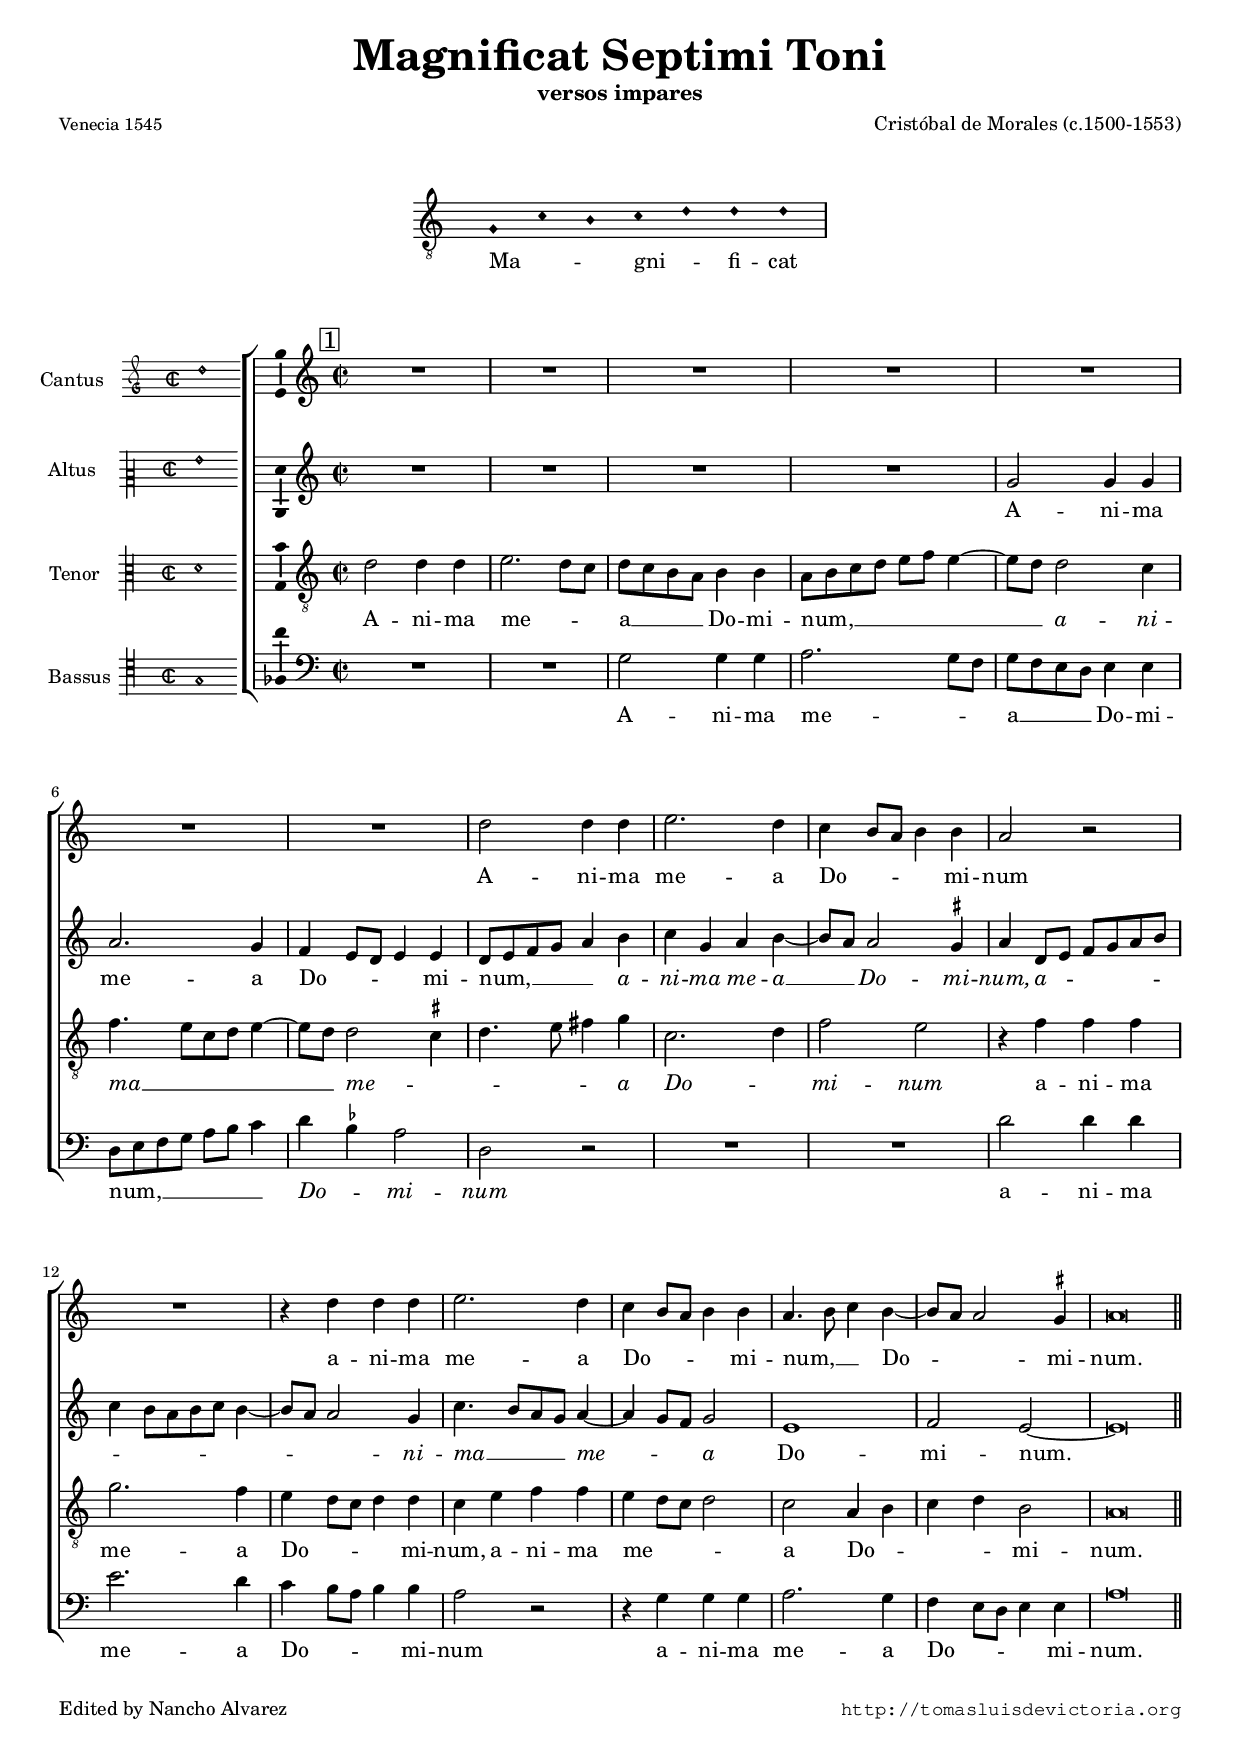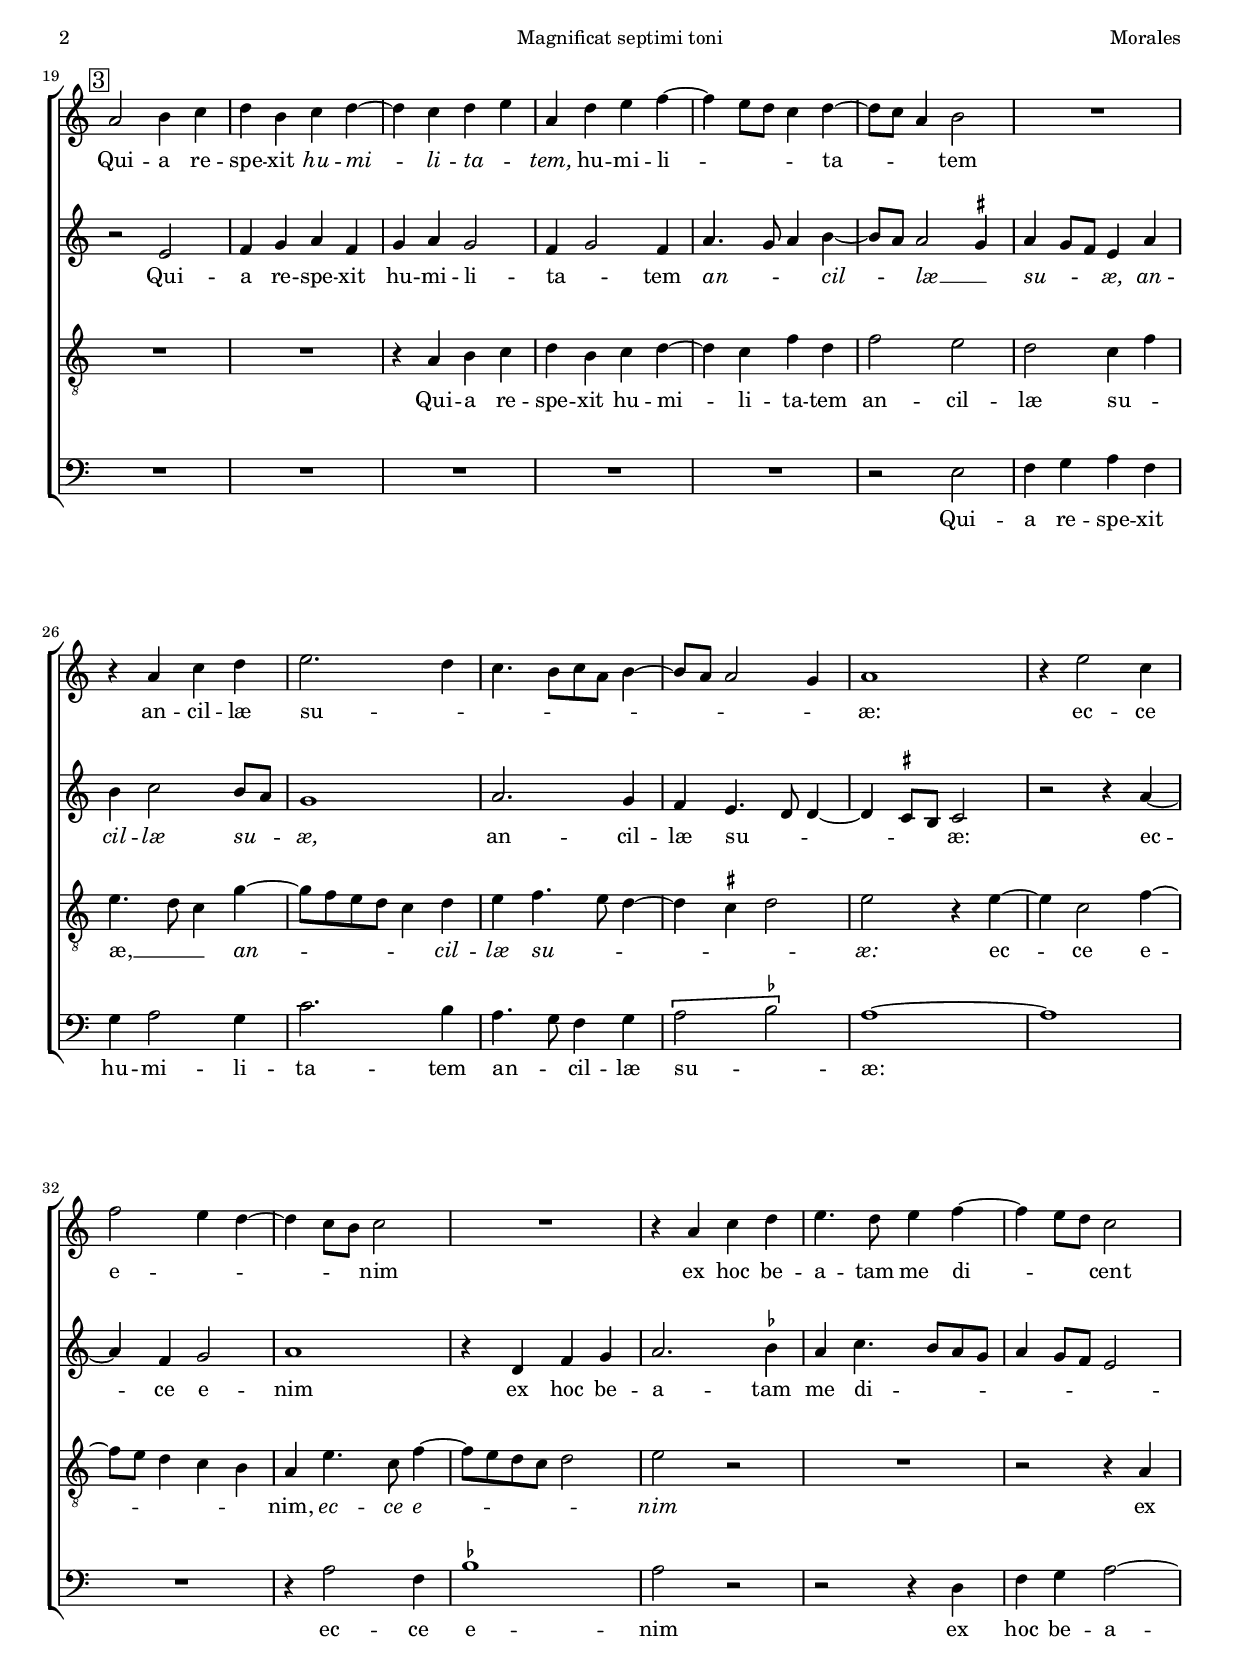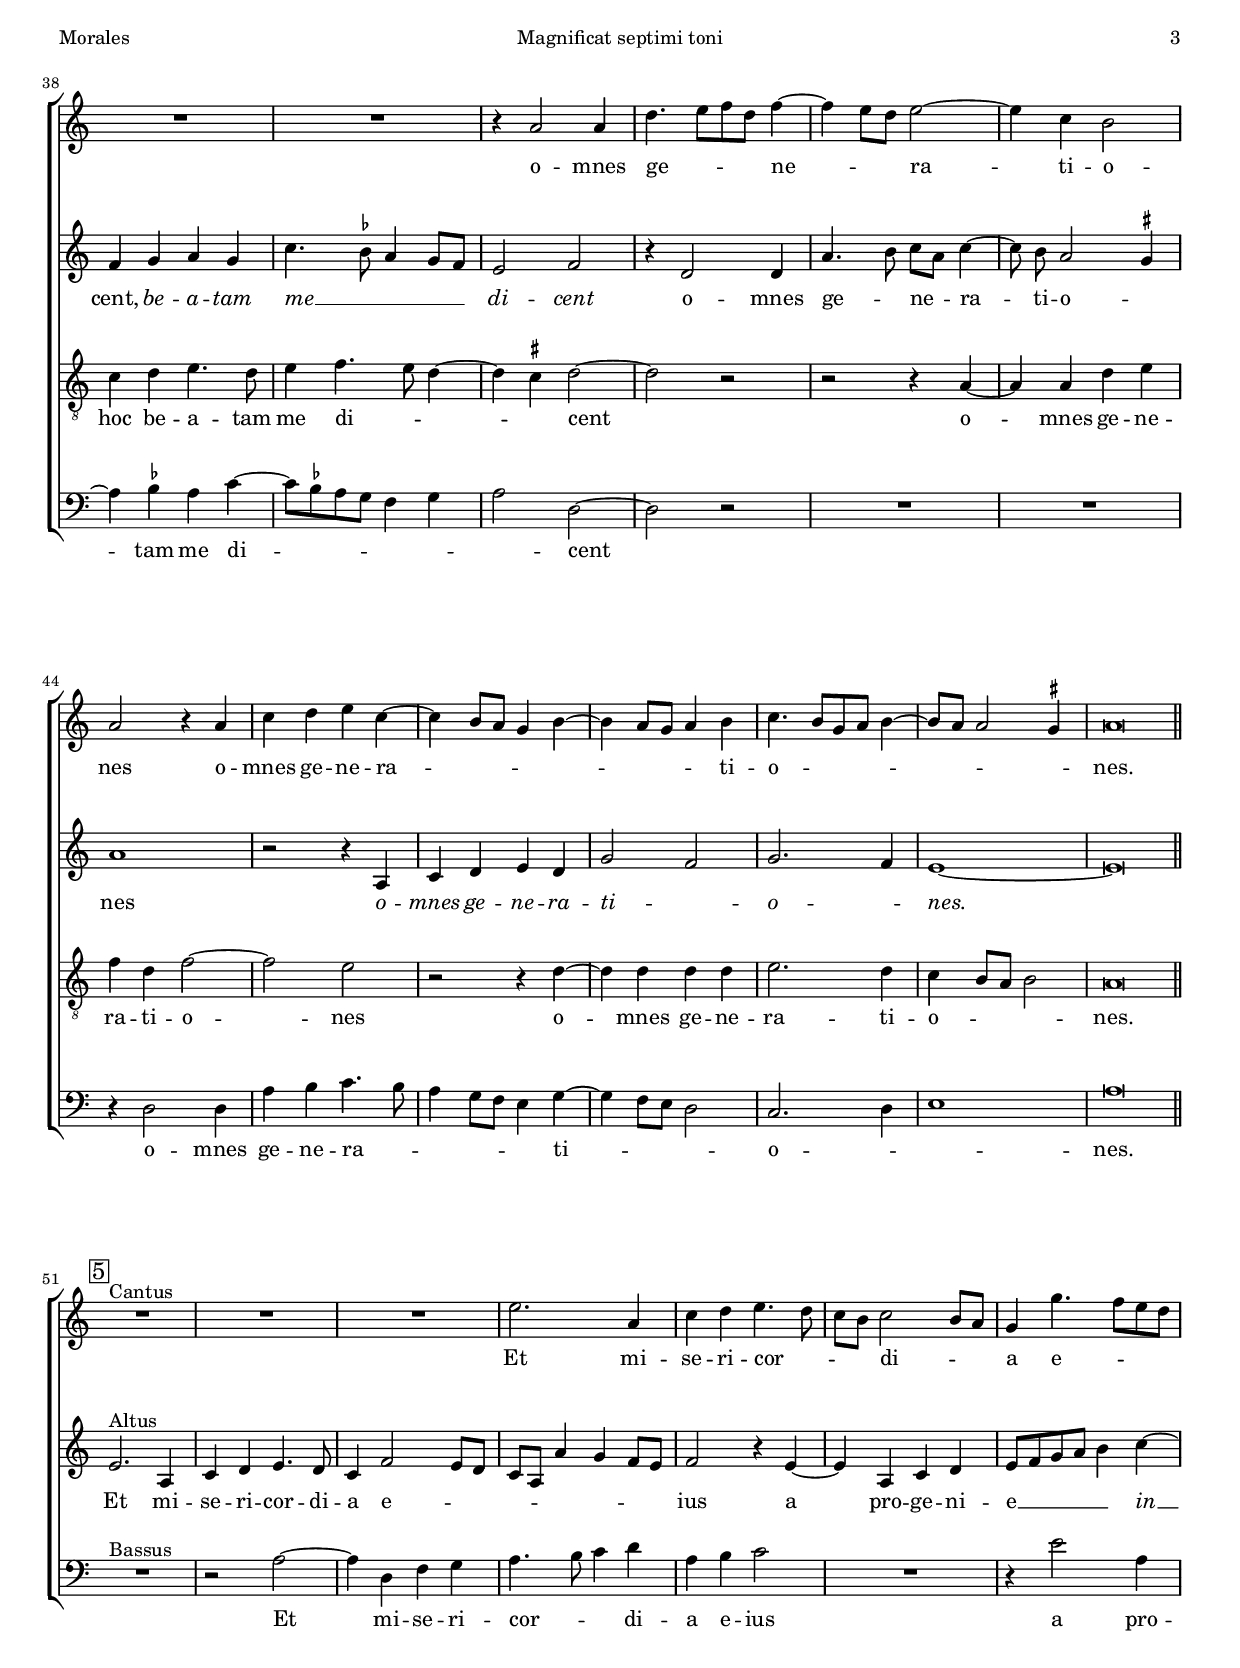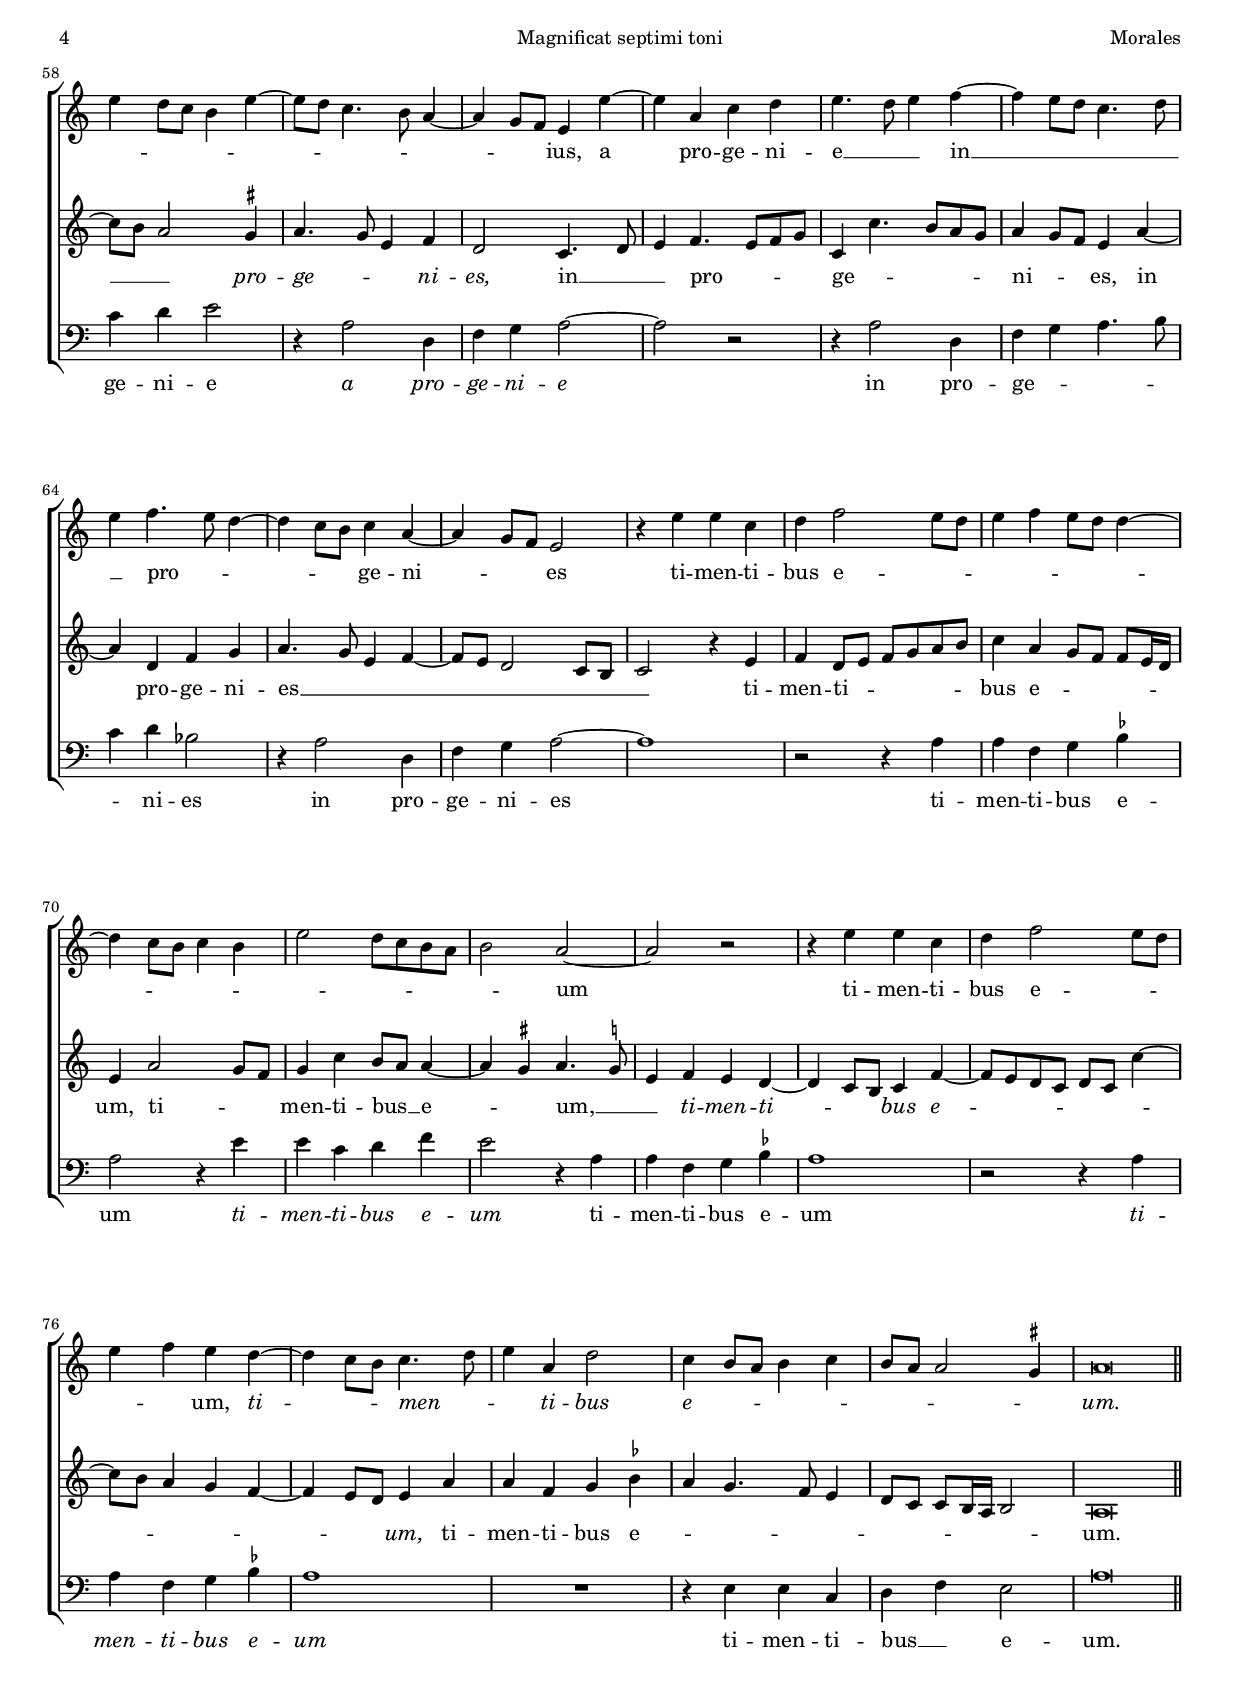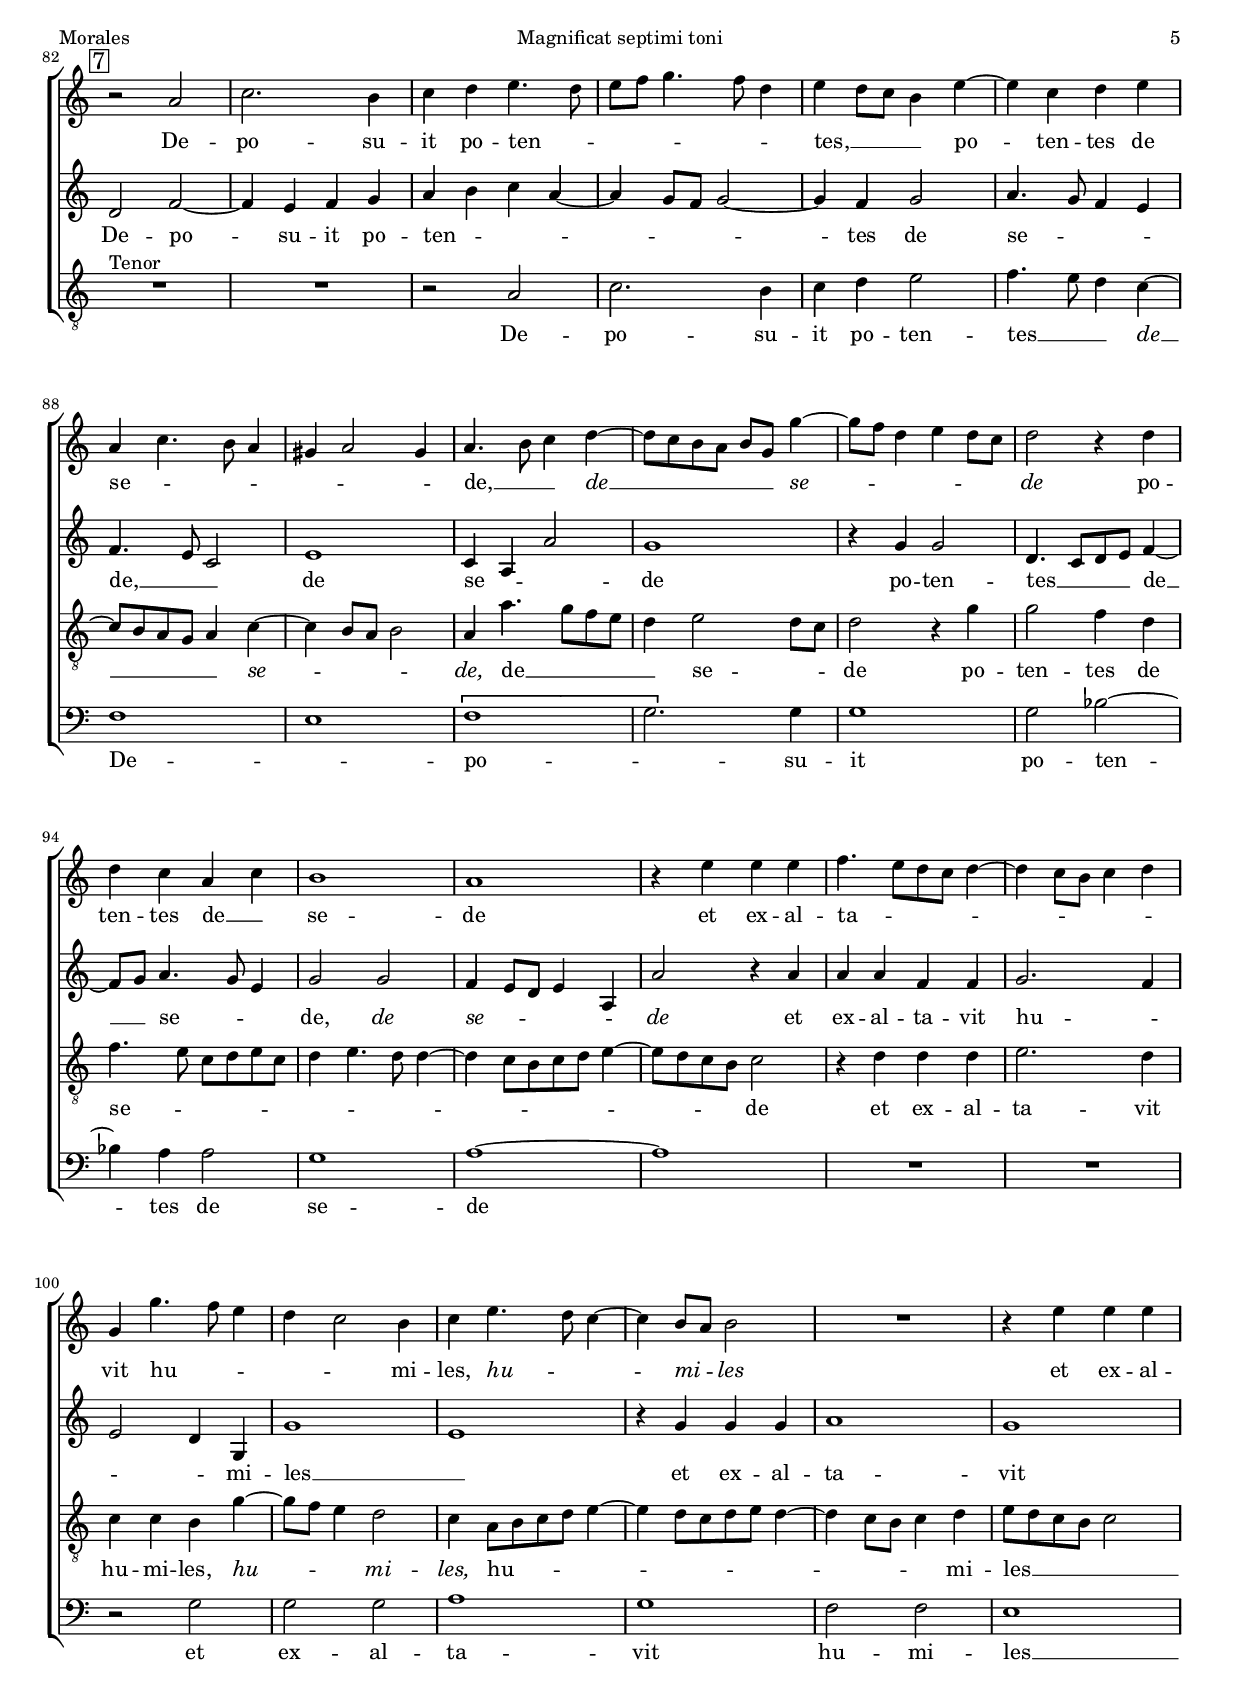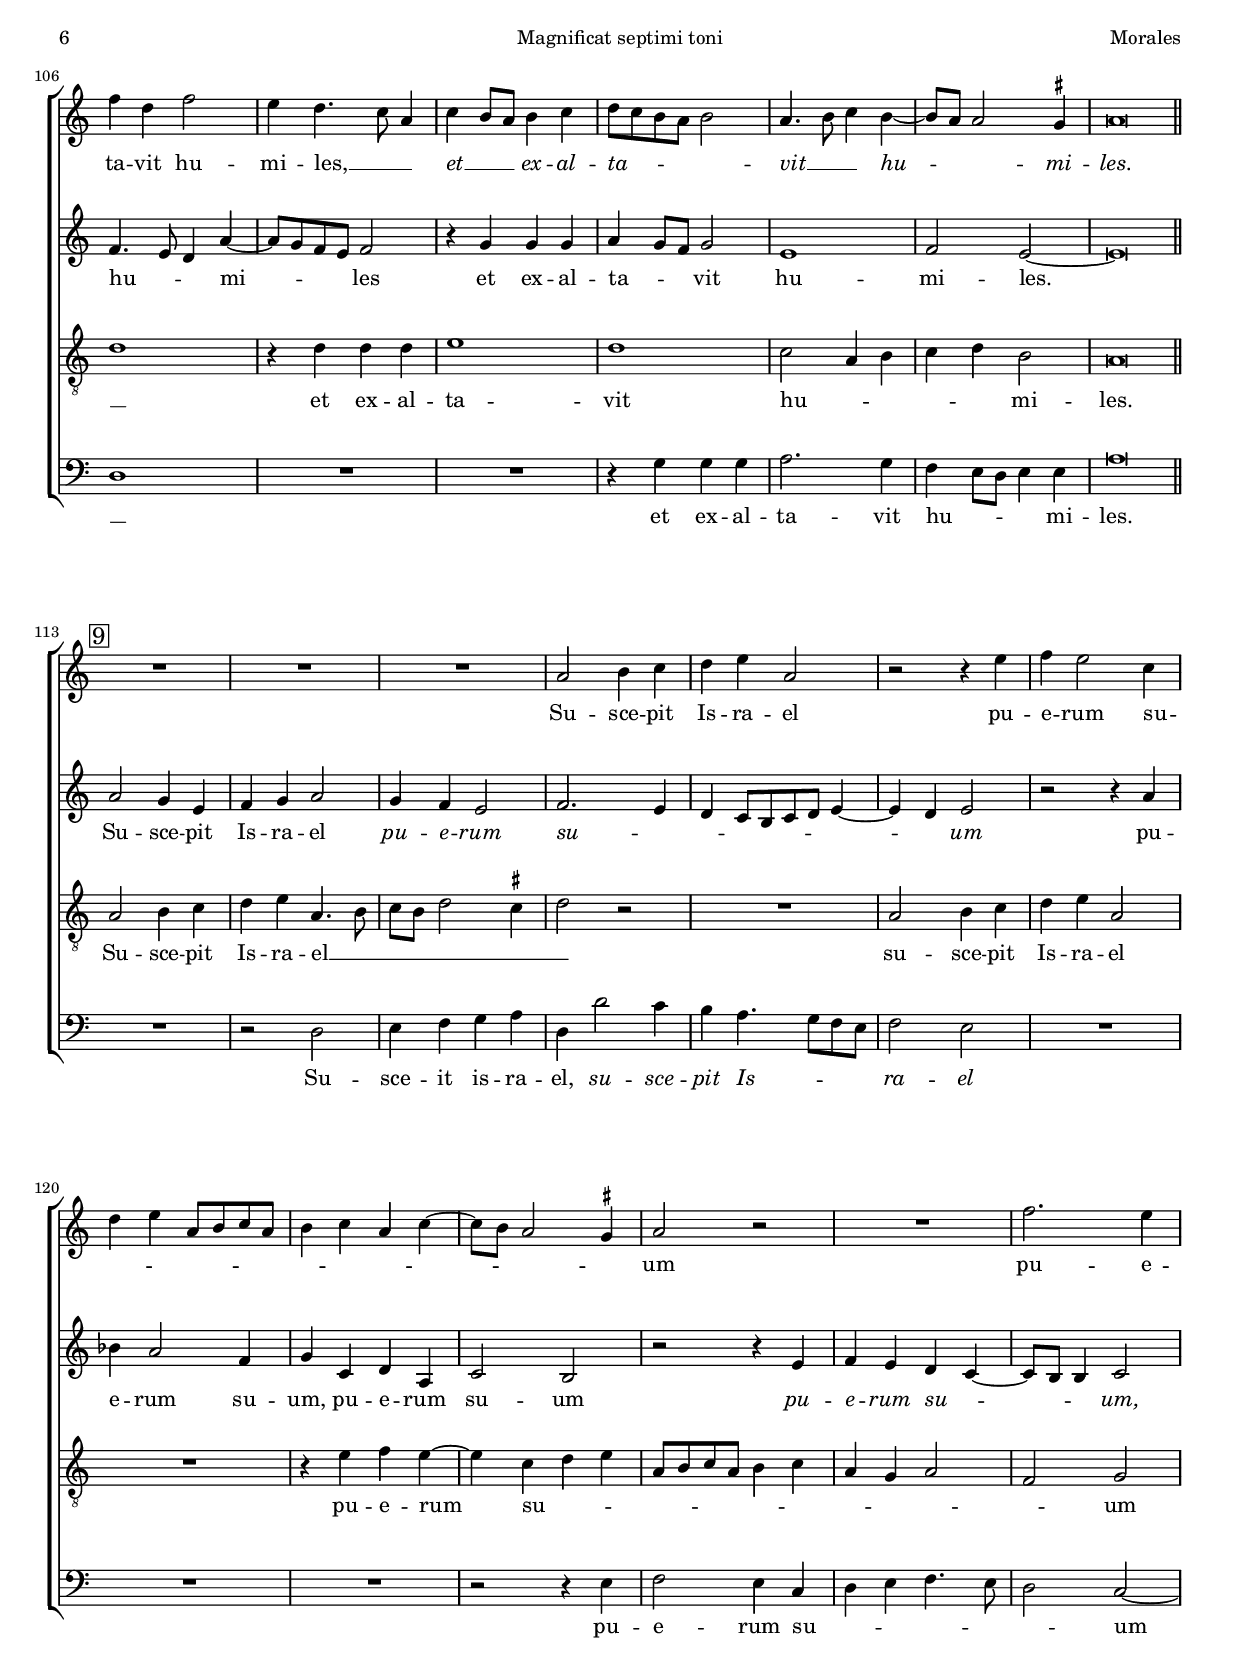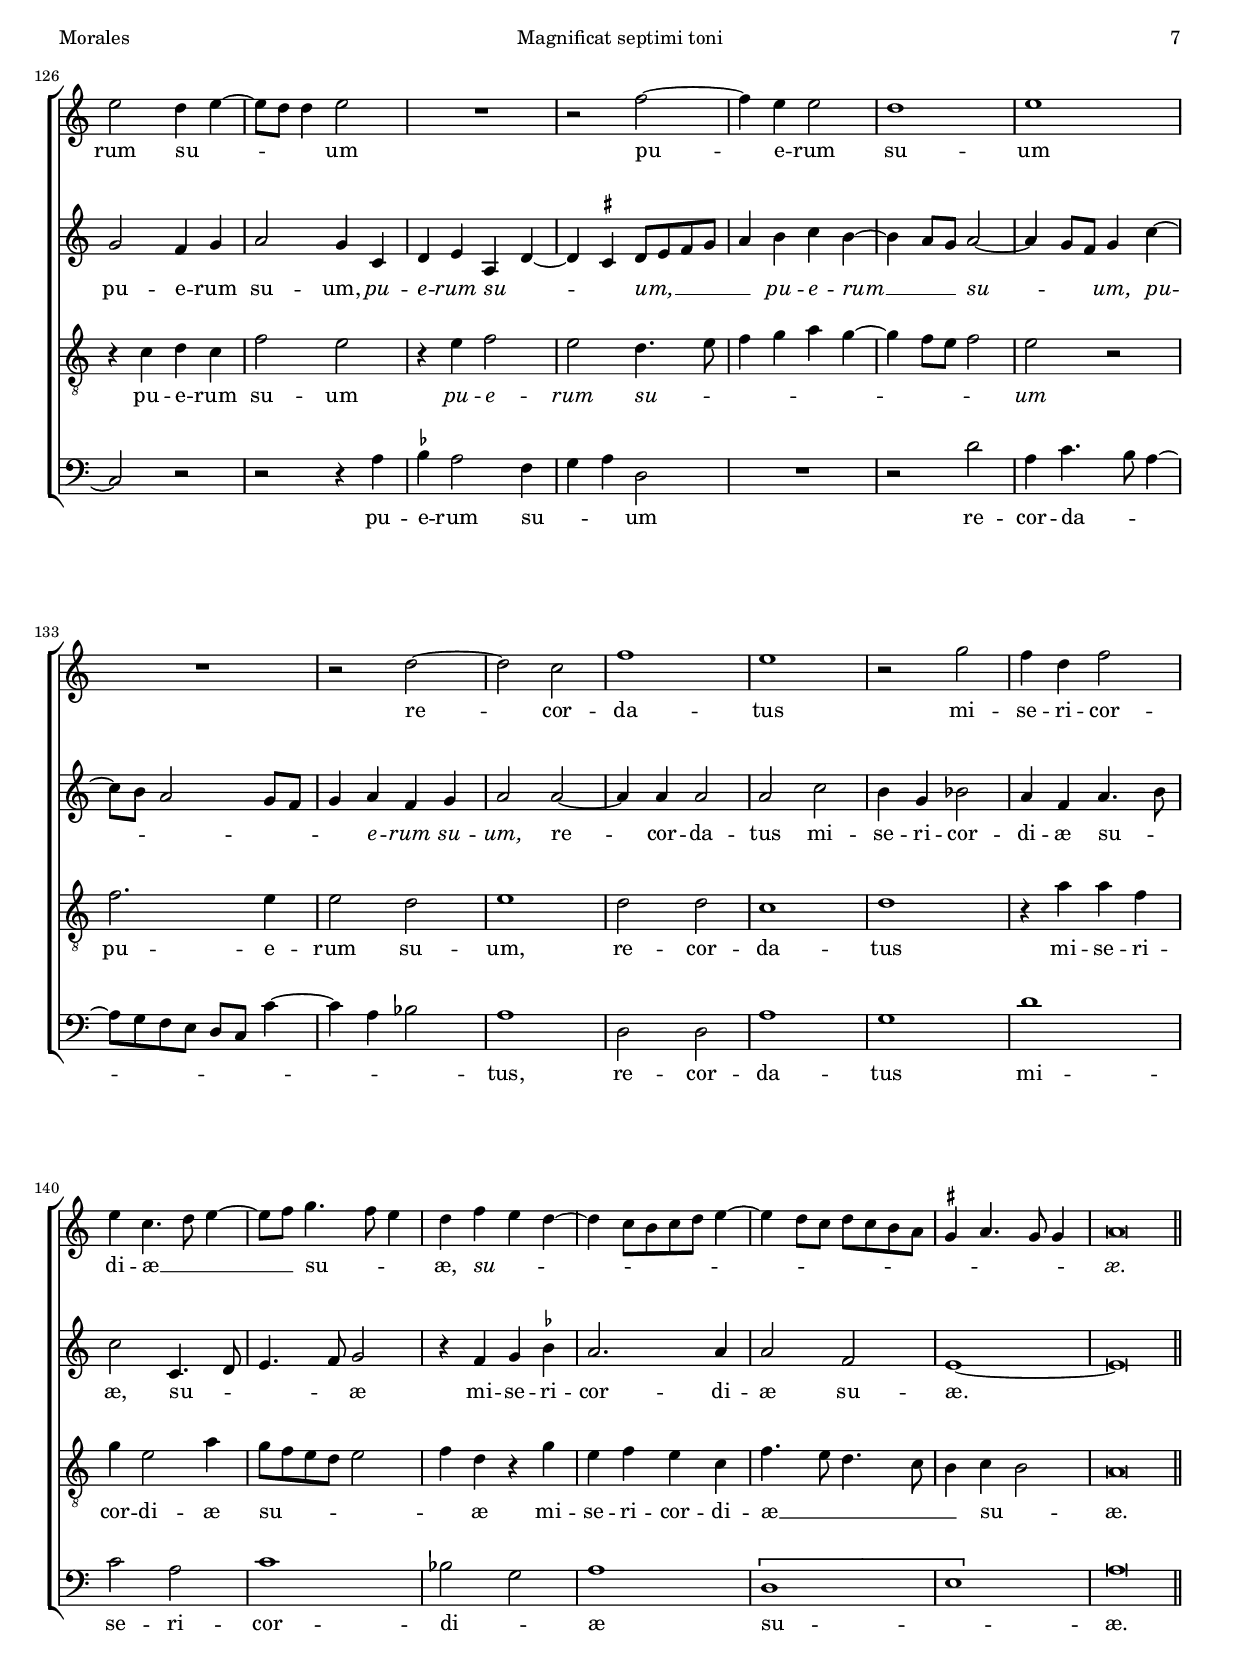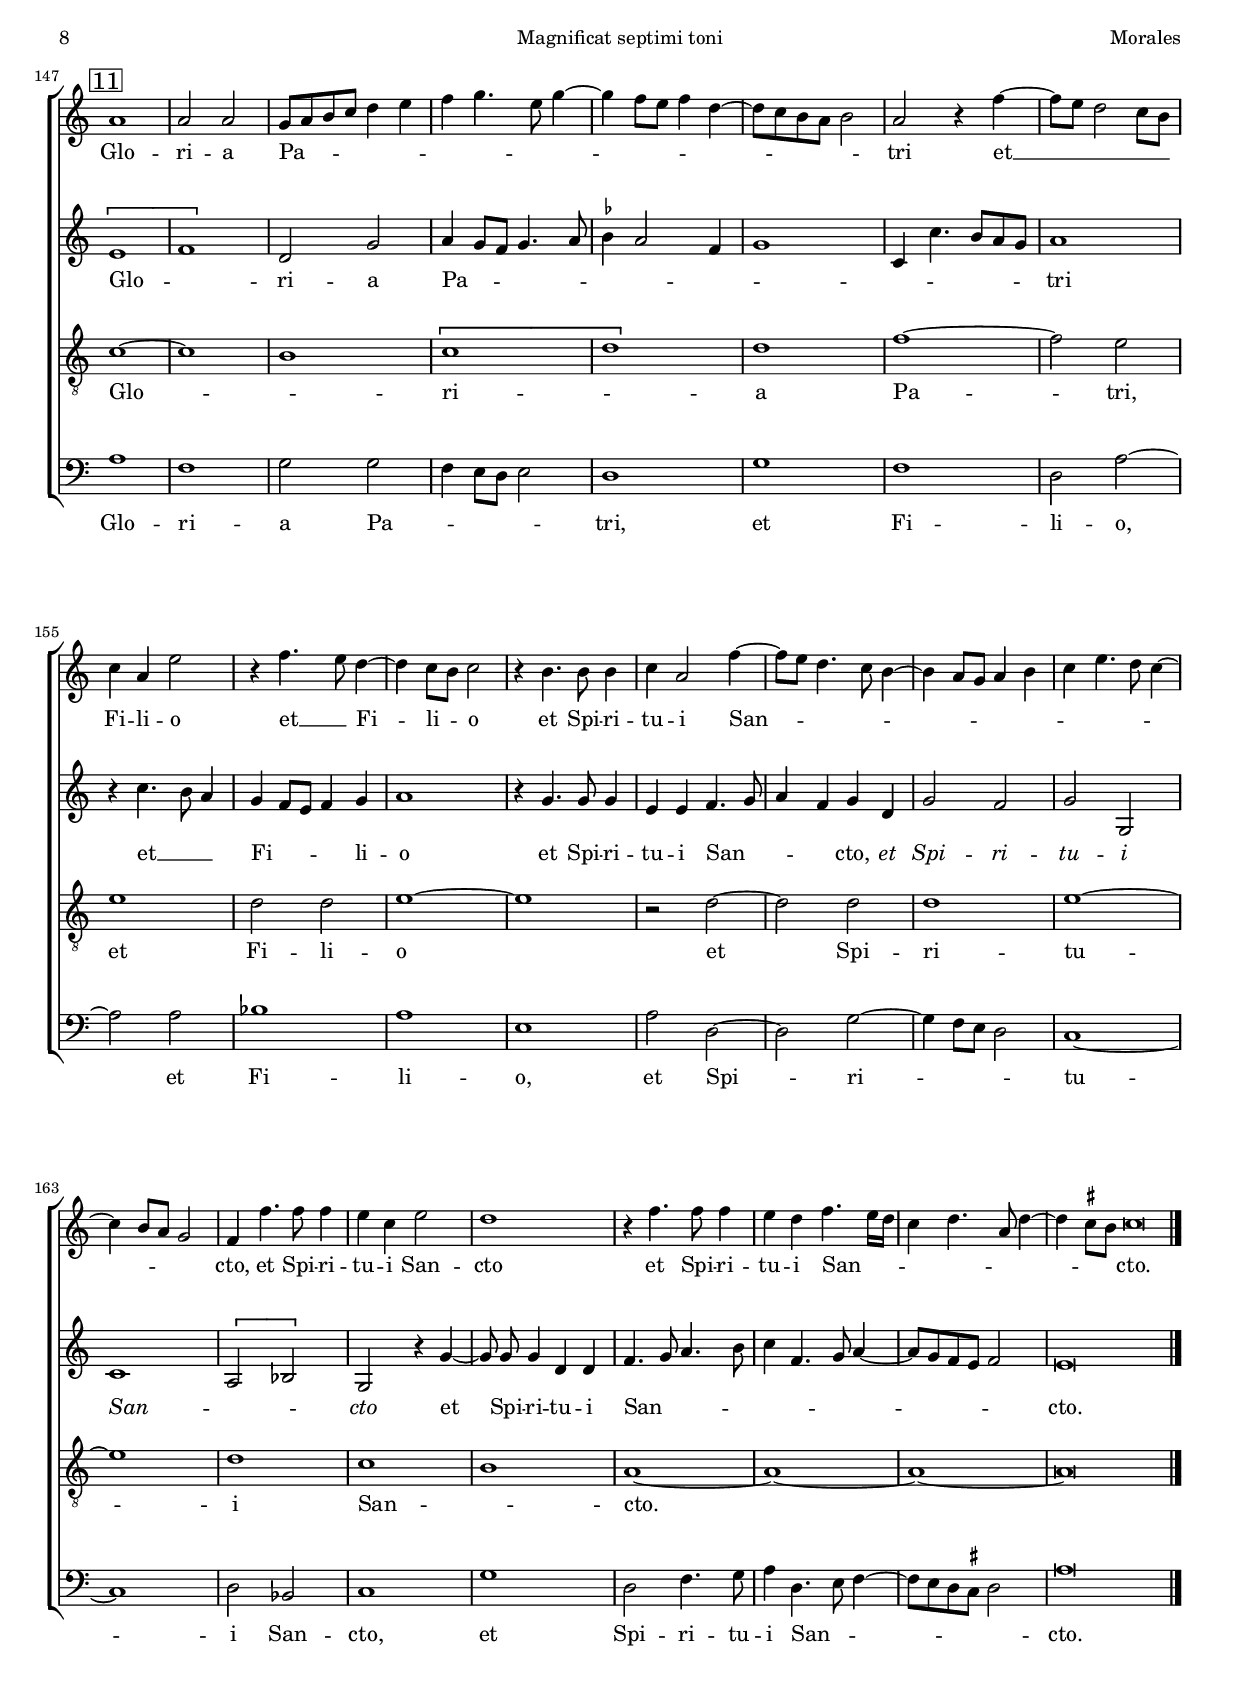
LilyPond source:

\version "2.18.0"

#(set-default-paper-size "a4")
#(set-global-staff-size 16.7)
#(ly:set-option 'point-and-click #f)
%mobile -s15.5 -i3.2 -ball

italicas=\override LyricText.font-shape = #'italic
rectas=\override LyricText.font-shape = #'upright
ss=\once \set suggestAccidentals = ##t
incipitwidth = 20

htitle="Magnificat septimi toni"
hcomposer="Morales"

\header {
	title=\markup{\fontsize #3 "Magnificat Septimi Toni"}
	subtitle="versos impares"
%	subsubtitle=\markup{\column{" " " "}}
	composer="Cristóbal de Morales (c.1500-1553)"
        pdfauthor=\composer
	%opus="(-)"
	poet=\markup{\smaller "Venecia 1545"} % hay muchas más ediciones
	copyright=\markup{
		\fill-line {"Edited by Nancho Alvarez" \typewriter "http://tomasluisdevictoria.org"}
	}
%	tagline=""
}

\score {\transpose c' c' {
<<
         \new Voice = "canto" {
         	 \override Staff.TimeSignature.transparent = ##t
                 \override Stem.transparent = ##t
                 \set Score.timing = ##f
                 \override NoteHead.style = #'neomensural         
                 \clef "G_8" 
                 \key c \major
                 g4 c' b c' d' d' d'  \bar "|"
         }
         \new Lyrics \lyricsto "canto" {
                 Ma -- _ _ gni -- _ fi -- cat
         }
>>
        }%transpose

\layout {
        line-width=13\cm 
        indent=6.0\cm
        %tablet line-width=12\cm
        %tablet indent=4.5\cm
        ragged-right = ##f
}
}

%tablet \pageBreak

global={\key c \major \time 2/2 
	\mark \markup{\box 1} \skip 1*18 \bar "||" \break
	\mark \markup{\box 3} \skip 1*32 \bar "||" \break
	\mark \markup{\box 5} \skip 1*31 \bar "||" \break
	\mark \markup{\box 7} \skip 1*31 \bar "||" \break
	\mark \markup{\box 9} \skip 1*34 \bar "||" \break
	\mark \markup{\box 11} \skip 1*24 \bar "|."
}

cantus=\relative c''{
	R1*7
	d2 d4 d
	e2. d4
	c b8 a b4 b
	a2 r
	R1
	r4 d d d
	e2. d4
	c b8 a b4 b
	a4. b8 c4 b ~
	b8 a a2 \ss gis4 
	a\breve*1/2
	a2 b4 c
	d b c d ~
	d4 c d e
	a, d e f ~
	f e8 d c4 d ~
	d8 c a4 b2
	R1
	r4 a c d
	e2. d4
	c4. b8[ c a] b4 ~
	b8 a a2 g4
	a1
	r4 e'2 c4
	f2 e4 d ~
	d c8 b c2
	R1
	r4 a c d
	e4. d8 e4 f ~
	f e8 d c2
	R1*2
	r4 a2 a4
	d4. e8[ f d] f4 ~
	f e8 d e2 ~
	e4 c b2
	a r4 a
	c d e c ~
	c b8 a g4 b ~
	b a8 g a4 b
	c4. b8[ g a] b4 ~
	b8 a a2 \ss gis4 
	a\breve*1/2
	s4*0^\markup{"Cantus"}
	R1*3
	e'2. a,4
	c d e4. d8
	c b c2 b8 a
	g4 g'4. f8 e d
	e4 d8 c b4 e ~
	e8 d c4. b8 a4 ~
	a g8 f e4 e' ~
	e a, c d
	e4. d8 e4 f ~
	f e8 d c4. d8
	e4 f4. e8 d4 ~
	d c8 b c4 a ~
	a g8 f e2
	r4 e' e c 
	d f2 e8 d
	e4 f e8 d d4 ~
	d c8 b c4 b
	e2 d8 c b a
	b2 a ~
	a2 r
	r4 e' e c
	d f2 e8 d 
	e4 f e d ~
	d c8 b c4. d8
	e4 a, d2
	c4 b8 a b4 c
	b8 a a2 \ss gis4
	a\breve*1/2
	r2 a
	c2. b4
	c4 d e4. d8
	e8 f g4. f8 d4
	e d8 c b4 e ~
	e c d e
	a, c4. b8 a4 
	gis4 a2 gis4
	a4. b8 c4 d ~
	d8 c b a b g g'4 ~
	g8 f d4 e d8 c
	d2 r4 d
	d c a c
	b1
	a
	r4 e' e e 
	f4. e8[ d c] d4 ~
	d c8 b c4 d
	g, g'4. f8 e4
	d c2 b4
	c e4. d8 c4 ~
	c b8 a b2
	R1
	r4 e e e
	f d f2
	e4 d4. c8 a4
	c4 b8 a b4 c
	d8 c b a b2
	a4. b8 c4 b ~
	b8 a a2 \ss gis4
	a\breve*1/2
	R1*3
	a2 b4 c
	d e a,2
	r2 r4 e'
	f e2 c4
	d e a,8 b c a
	b4 c a c ~
	c8 b a2 \ss gis4
	a2 r
	R1
	f'2. e4
	e2 d4 e ~
	e8 d d4 e2
	R1
	r2 f2 ~
	f4 e e2
	d1
	e1
	R1
	r2 d2 ~
	d c
	f1
	e
	r2 g
	f4 d f2
	e4 c4. d8 e4 ~
	e8 f g4. f8 e4
	d4 f e d ~
	d c8[ b c d] e4 ~
	e4 d8 c d c b a
	\ss gis4 a4. gis8 gis4
	a\breve*1/2
	a1
	a2 a
	g8 a b c d4 e
	f g4. e8 g4 ~
	g f8 e f4 d ~
	d8 c b a b2
	a r4 f' ~
	f8 e d2 c8 b
	c4 a e'2
	r4 f4. e8 d4 ~
	d c8 b c2
	r4 b4. b8 b4
	c4 a2 f'4 ~
	f8 e d4. c8 b4 ~
	b a8 g a4 b
	c e4. d8 c4 ~
	c4 b8 a g2
	f4 f'4. f8 f4
	e4 c e2
	d1
	r4 f4. f8 f4
	e d f4. e16 d
	c4 d4. a8 d4 ~
	d \ss cis8 b cis\breve*1/4
}

altus=\relative c''{
	R1*4
	g2 g4 g
	a2. g4
	f e8 d e4 e
	d8 e f g a4 b
	c4 g a b ~
	b8 a a2 \ss gis4
	a4 d,8 e f g a b
	c4 b8[ a b c] b4 ~
	b8 a a2 g4
	c4. b8[ a g] a4 ~
	a4 g8 f g2
	e1
	f2 e ~
	e\breve*1/2
	r2 e
	f4 g a f
	g a g2
	f4 g2 f4
	a4. g8 a4 b ~
	b8 a a2 \ss gis4
	a g8 f e4 a
	b c2 b8 a
	g1
	a2. g4
	f e4. d8 d4 ~
	d \ss cis8 b cis2
	r2 r4 a' ~
	a f g2
	a1
	r4 d, f g
	a2. \ss bes4
	a c4. b8 a g
	a4 g8 f e2
	f4 g a g
	c4. \ss bes8 a4 g8 f
	e2 f
	r4 d2 d4
	a'4. b8 c a c4 ~
	c8 \noBeam b a2 \ss gis4
	a1
	r2 r4 a,
	c d e d
	g2 f
	g2. f4
	e1 ~
	e\breve*1/2
	s4*0^\markup{"Altus"}
	e2. a,4
	c d e4. d8
	c4 f2 e8 d
	c a a'4 g f8 e
	f2 r4 e ~
	e a, c d
	e8 f g a b4 c ~
	c8 b a2 \ss gis4
	a4. g8 e4 f 
	d2 c4. d8
	e4 f4. e8 f g
	c,4 c'4. b8 a g
	a4 g8 f e4 a ~
	a d, f g
	a4. g8 e4 f ~
	f8 e d2 c8 b
	c2 r4 e
	f d8 e f g a b
	c4 a g8[ f] f[ e16 d]
	e4 a2 g8 f
	g4 c b8 a a4 ~
	a \ss gis a4. \ss g8
	e4 f e d ~
	d c8 b c4 f ~
	f8 e d c d c c'4 ~
	c8 b a4 g f ~
	f e8 d e4 a
	a f g \ss bes
	a4 g4. f8 e4
	d8[ c] c[ b16 a] b2
	a\breve*1/2
	d2 f ~
	f4 e f g
	a b c a ~
	a g8 f g2 ~
	g4 f g2 
	a4. g8 f4 e
	f4. e8 c2
	e1
	c4 a a'2
	g1
	r4 g g2
	d4. c8[ d e] f4 ~
	f8 g a4. g8 e4
	g2 g
	f4 e8 d e4 a,
	a'2 r4 a
	a a f f
	g2. f4
	e2 d4 g, 
	g'1
	e
	r4 g g g
	a1
	g
	f4. e8 d4 a' ~
	a8 g f e f2
	r4 g g g
	a g8 f g2
	e1
	f2 e ~
	e\breve*1/2
	a2 g4 e
	f g a2
	g4 f e2
	f2. e4
	d c8[ b c d] e4 ~
	e4 d e2
	r2 r4 a
	bes4 a2 f4
	g c, d a
	c2 b
	r2 r4 e
	f e d c ~
	c8 b b4 c2
	g'2 f4 g
	a2 g4 c,
	d e a, d ~
	d \ss cis d8 e f g
	a4 b c b ~
	b a8 g a2 ~
	a4 g8 f g4 c ~
	c8 b a2 g8 f
	g4 a f g
	a2 a ~
	a4 a a2
	a2 c
	b4 g bes2
	a4 f a4. b8
	c2 c,4. d8
	e4. f8 g2
	r4 f g \ss bes
	a2. a4
	a2 f
	e1 ~
	e\breve*1/2
	\[e1 
	f\]
	d2 g
	a4 g8 f g4. a8
	\ss bes4 a2 f4
	g1
	c,4 c'4. b8 a g
	a1
	r4 c4. b8 a4
	g f8 e f4 g
	a1
	r4 g4. g8 g4
	e4 e f4. g8
	a4 f g d
	g2 f 
	g g, 
	c1
	\[a2 bes\]
	g2 r4 g' ~
	g8 \noBeam g g4 d d
	f4. g8 a4. b8
	c4 f,4. g8 a4 ~
	a8 g f e f2
	e\breve*1/2
}

tenor=\relative c'{
	d2 d4 d
	e2. d8 c
	d c b a b4 b
	a8 b c d e f e4 ~
	e8 d d2 c4
	f4. e8[ c d] e4 ~
	e8 d d2 \ss cis4
	d4. e8 fis4 g
	c,2. d4
	f2 e
	r4 f f f
	g2. f4
	e d8 c d4 d
	c e f f
	e d8 c d2
	c2 a4 b
	c d b2
	a\breve*1/2
	R1*2
	r4 a b c
	d b c d ~
	d c f d
	f2 e
	d c4 f
	e4. d8 c4 g' ~
	g8 f e d c4 d
	e f4. e8 d4 ~
	d \ss cis d2
	e2 r4 e ~
	e c2 f4 ~
	f8 e d4 c b
	a e'4. c8 f4 ~
	f8 e d c d2
	e2 r
	R1
	r2 r4 a,
	c d e4. d8
	e4 f4. e8 d4 ~
	d \ss cis d2 ~
	d r
	r r4 a4 ~
	a4 a d e
	f d f2 ~
	f e
	r2 r4 d ~
	d d d d
	e2. d4
	c b8 a b2
	a\breve*1/2
	R1*31
	s4*0^\markup{"Tenor"}
	R1*2
	r2 a
	c2. b4
	c d e2
	f4. e8 d4 c ~
	c8 b a g a4 c ~
	c b8 a b2
	a4 a'4. g8 f e
	d4 e2 d8 c
	d2 r4 g
	g2 f4 d
	f4. e8 c d e c
	d4 e4. d8 d4 ~
	d c8[ b c d] e4 ~
	e8 d c b c2
	r4 d d d
	e2. d4
	c c b g' ~
	g8 f e4 d2
	c4 a8[ b c d] e4 ~
	e d8[ c d e] d4 ~
	d c8 b c4 d
	e8 d c b c2
	d1
	r4 d d d
	e1
	d
	c2 a4 b
	c d b2
	a\breve*1/2
	a2 b4 c
	d e a,4. b8
	c b d2 \ss cis4
	d2 r
	R1
	a2 b4 c
	d e a,2
	R1
	r4 e' f e ~
	e c d e
	a,8 b c a b4 c
	a g a2
	f g
	r4 c d c
	f2 e
	r4 e f2
	e d4. e8
	f4 g a g ~
	g f8 e f2
	e2 r
	f2. e4
	e2 d
	e1
	d2 d
	c1
	d
	r4 a' a f
	g e2 a4
	g8 f e d e2
	f4 d r g
	e f e c
	f4. e8 d4. c8
	b4 c b2
	a\breve*1/2
	c1 ~
	c
	b
	\[c 
	d\]
	d
	f ~
	f2 e
	e1
	d2 d
	e1 ~
	e
	r2 d ~
	d d
	d1
	e ~
	e
	d
	c
	b
	a ~
	a ~
	a ~
	a\breve*1/2
}

bassus=\relative c'{
	R1*2
	g2 g4 g
	a2. g8 f
	g f e d e4 e
	d8 e f g a b c4
	d \ss bes a2
	d,2 r
	R1*2
	d'2 d4 d
	e2. d4
	c b8 a b4 b
	a2 r
	r4 g g g
	a2. g4
	f e8 d e4 e
	a\breve*1/2
	R1*5
	r2 e
	f4 g a f
	g a2 g4
	c2. b4
	a4. g8 f4 g
	\[a2 \ss bes\]
	a1 ~
	a
	R1
	r4 a2 f4
	\ss bes1
	a2 r
	r r4 d,
	f g a2 ~
	a4 \ss bes a c ~
	c8 \ss bes a g f4 g
	a2 d, ~
	d r
	R1*2
	r4 d2 d4
	a' b c4. b8
	a4 g8 f e4 g ~
	g f8 e d2
	c2. d4
	e1
	a\breve*1/2
	s4*0^\markup{"Bassus"}
	R1
	r2 a ~
	a4 d, f g
	a4. b8 c4 d
	a b c2
	R1
	r4 e2 a,4
	c d e2
	r4 a,2 d,4
	f4 g a2 ~
	a r
	r4 a2 d,4
	f g a4. b8 c4 d bes2
	r4 a2 d,4
	f4 g a2 ~
	a1
	r2 r4 a
	a4 f g \ss bes
	a2 r4 e'
	e c d f
	e2 r4 a,
	a4 f g \ss bes
	a1
	r2 r4 a
	a f g \ss bes
	a1
	R1
	r4 e e c
	d f e2
	a\breve*1/2
	R1*6
	f1
	e
	\[f
	g2.\] g4
	g1
	g2 bes ~
	bes4 a a2
	g1
	a ~
	a
	R1*2
	r2 g2
	g g
	a1
	g
	f2 f
	e1
	d
	R1*2
	r4 g g g
	a2. g4
	f e8 d e4 e
	a\breve*1/2
	R1
	r2 d,
	e4 f g a
	d,4 d'2 c4
	b a4. g8 f e
	f2 e
	R1*3
	r2 r4 e
	f2 e4 c
	d e f4. e8
	d2 c ~
	c r
	r r4 a'
	\ss bes4 a2 f4
	g a d,2
	R1
	r2 d'
	a4 c4. b8 a4 ~
	a8 g f e d c c'4 ~
	c4 a bes2
	a1
	d,2 d
	a'1
	g 
	d'
	c2 a
	c1
	bes2 g
	a1
	\[d,1 
	e\]
	a\breve*1/2
	a1
	f
	g2 g
	f4 e8 d e2
	d1
	g
	f1
	d2 a' ~
	a a
	bes1
	a e
	a2 d, ~
	d g ~
	g4 f8 e d2
	c1 ~
	c
	d2 bes
	c1
	g'
	d2 f4. g8
	a4 d,4. e8 f4 ~
	f8 e d \ss cis d2
	a'\breve*1/2
}

textocantus=\lyricmode{
A -- ni -- ma me -- a Do -- _ _ _ mi -- num
a -- ni -- ma me -- a Do -- _ _ _ mi -- num, __ _ _ Do -- _ _ mi -- num.
Qui -- a re -- spe -- xit \italicas 
hu -- mi -- li -- ta -- _ tem, \rectas 
hu -- mi -- li -- _ _ _ ta -- _ _ tem
an -- cil -- læ su -- _ _ _ _ _ _ _ _ _ æ:
ec -- ce e -- _ _ _ _ nim
ex hoc be -- a -- tam me di -- _ _ cent
o -- mnes ge -- _ _ _ ne -- _ _ ra -- ti -- o -- nes
o -- mnes ge -- ne -- ra -- _ _ _ _ _ _ _ ti -- o -- _ _ _ _ _ _ _ nes.
Et mi -- se -- ri -- cor -- _ _ _ di -- _ _ a e -- _ _ _ _ _ _ _ _ _ _ _ _ _ _ ius,
a pro -- ge -- ni -- e __ _ _ in __ _ _ _ _ _ pro -- _ _ _ _ ge -- ni -- _ _ es
ti -- men -- ti -- bus e -- _ _ _ _ _ _ _ _ _ _ _ _ _ _ _ _ _ um
ti -- men -- ti -- bus e -- _ _ _ _ um,
\italicas 
ti -- _ _ men -- _ _ ti -- bus e -- _ _ _ _ _ _ _ _ um.
\rectas 
De -- po -- su -- it po -- ten -- _ _ _ _ _ _ tes, __ _ _ _ 
po -- ten -- tes de se -- _ _ _ _ _ _ de, __ _ _ 
\italicas 
de __ _ _ _ _ _ se -- _ _ _ _ _ de
\rectas 
po -- ten -- tes de __ _ se -- de
et ex -- al -- ta -- _ _ _ _ _ _ _ _ vit hu -- _ _ _ _ mi -- les,
\italicas
hu -- _ _ mi -- _ les
\rectas 
et ex -- al -- ta -- vit hu -- mi -- les, __ _ _ 
\italicas
et __ _ _ ex -- al -- ta -- _ _ _ _ vit __ _ _ hu -- _ _ mi -- les.
\rectas
Su -- sce -- pit Is -- ra -- el
pu -- e -- rum su -- _ _ _ _ _ _ _ _ _ _ _ _ _ um
pu -- e -- rum su -- _ _ _ um
pu -- e -- rum su -- um
re -- cor -- da -- tus
mi -- se -- ri -- cor -- di -- æ __ _ _ _ su -- _ _ æ,
\italicas 
su -- _ _ _ _ _ _ _ _ _ _ _ _ _ _ _ _ _ æ.
\rectas 
Glo -- ri -- a Pa -- _ _ _ _ _ _ _ _ _ _ _ _ _ _ _ _ _ tri
et __ _ _ _ _ Fi -- li -- o
et __ _ Fi -- li -- _ o
et Spi -- ri -- tu -- i San -- _ _ _ _ _ _ _ _ _ _ _ _ _ _ _ cto,
et Spi -- ri -- tu -- i San -- cto
et Spi -- ri -- tu -- i San -- _ _ _ _ _ _ _ _ cto.
}

textoaltus=\lyricmode{
A -- ni -- ma me -- a Do -- _ _ _ mi -- num, __ _ _ _ _ 
\italicas 
a -- ni -- ma me -- a __ _ Do -- mi -- num,
a -- _ _ _ _ _ _ _ _ _ _ _ _ _ ni -- ma __ _ _ _ me -- _ _ a 
\rectas 
Do -- mi -- num.
Qui -- a re -- spe -- xit hu -- mi -- li -- ta -- _ tem 
\italicas 
an -- _ _ cil -- _ læ __ _ su -- _ _ æ,
an -- cil -- læ su -- _ æ,
\rectas 
an -- cil -- læ su -- _ _ _ _ æ:
ec -- ce e -- nim
ex hoc be -- a -- tam me di -- _ _ _ _ _ _ _ cent,
\italicas 
be -- a -- tam me __ _ _ _ _ di -- cent
\rectas 
o -- mnes ge -- _ ne -- _ ra -- ti -- o -- _ nes
\italicas 
o -- mnes ge -- ne -- ra -- ti -- _ o -- _ nes.
\rectas 
Et mi -- se -- ri -- cor -- di -- a e -- _ _ _ _ _ _ _ _ ius
a pro -- ge -- ni -- e __ _ _ _ _ 
\italicas 
in __ _ _ pro -- ge -- _ _ ni -- es,
\rectas
in __ _ _ pro -- _ _ _ ge -- _ _ _ _ ni -- _ _ es,
in pro -- ge -- ni -- es __ _ _ _ _ _ _ _ _ 
ti -- men -- ti -- _ _ _ _ _ bus e -- _ _ _ _ _ um,
ti -- _ _ men -- ti -- bus __ _ e -- _ um, __ _ _
\italicas 
ti -- men -- ti -- _ _ bus e -- _ _ _ _ _ _ _ _ _ _ _ _ um,
\rectas 
ti -- men -- ti -- bus e -- _ _ _ _ _ _ _ _ _ _ um.
De -- po -- su -- it po -- ten -- _ _ _ _ _ _ tes de se -- _ _ _ de, __ _ _ 
de se -- _ _ de
po -- ten -- tes __ _ _ _ de __ _ se -- _ _ de,
\italicas 
de se -- _ _ _ _ de
\rectas 
et ex -- al -- ta -- vit
hu -- _ _ _ mi -- les __ _ 
et ex -- al -- ta -- vit
hu -- _ _ mi -- _ _ _ les
et ex -- al -- ta -- _ _ vit hu -- mi -- les.
Su -- sce -- pit Is -- ra -- el
\italicas 
pu -- e -- rum su -- _ _ _ _ _ _ _ _ um
\rectas 
pu -- e -- rum su -- um,
pu -- e -- rum su -- um
\italicas 
pu -- e -- rum su -- _ _ _ um,
\rectas 
pu -- e -- rum su -- um,
\italicas 
pu -- e -- rum su -- _ _ um, __ _ _ _ _ 
pu -- e -- rum __ _ _ su -- _ _ um,
pu -- _ _ _ _ _ e -- rum su -- um,
\rectas 
re -- cor -- da -- tus mi -- se -- ri -- cor -- di -- æ su -- _ æ,
su -- _ _ _ æ
mi -- se -- ri -- cor -- di -- æ su -- æ.
Glo -- _ ri -- a Pa -- _ _ _ _ _ _ _ _ _ _ _ _ _ tri
et __ _ _ Fi -- _ _ _ li -- o
et Spi -- ri -- tu -- i San -- _ _ _ cto,
\italicas 
et Spi -- ri -- tu -- i San -- _ _ cto
\rectas 
et Spi -- ri -- tu -- i San -- _ _ _ _ _ _ _ _ _ _ _ cto.
}

textotenor=\lyricmode{
A -- ni -- ma me -- _ _ a __ _ _ _ Do -- mi -- num, __ _ _ _ _ _ _ _ 
\italicas 
a -- ni -- ma __ _ _ _ _ _ me -- _ _ _ _ a Do -- _ mi -- num
\rectas 
a -- ni -- ma me -- a Do -- _ _ _ mi -- num,
a -- ni -- ma me -- _ _ _ a Do -- _ _ _ mi -- num.
Qui -- a re -- spe -- xit hu -- mi -- li -- ta -- tem an -- cil -- læ su -- _ æ, __ _ _ 
\italicas 
an -- _ _ _ _ cil -- læ su -- _ _ _ _ æ:
\rectas
ec -- ce e -- _ _ _ _ nim,
\italicas 
ec -- ce e -- _ _ _ _ nim
\rectas 
ex hoc be -- a -- tam me di -- _ _ _ cent
o -- mnes ge -- ne -- ra -- ti -- o -- nes
o -- mnes ge -- ne -- ra -- ti -- o -- _ _ _ nes.
De -- po -- su -- it po -- ten -- tes __ _ _ 
\italicas 
de __ _ _ _ _ se -- _ _ _ de,
\rectas 
de __ _ _ _ _ se -- _ _ de
po -- ten -- tes de se -- _ _ _ _ _ _ _ _ _ _ _ _ _ _ _ _ _ de
et ex -- al -- ta -- vit hu -- mi -- les,
\italicas
hu -- _ _ mi -- les,
\rectas
hu -- _ _ _ _ _ _ _ _ _ _ _ _ mi -- les __ _ _ _ _ _ 
et ex -- al -- ta -- vit hu -- _ _ _ _ mi -- les.
Su -- sce -- pit Is -- ra -- el __ _ _ _ _ _ _ 
su -- sce -- pit Is -- ra -- el
pu -- e -- rum su -- _ _ _ _ _ _ _ _ _ _ _ _ um
pu -- e -- rum su -- um
\italicas
pu -- e -- rum su -- _ _ _ _ _ _ _ _ um
\rectas
pu -- e -- rum su -- um,
re -- cor -- da -- tus
mi -- se -- ri -- cor -- di -- æ su -- _ _ _ _ _ æ
mi -- se -- ri -- cor -- di -- æ __ _ _ _ _ su -- _ æ.
Glo -- _ ri -- _ a
Pa -- tri,
et Fi -- li -- o
et Spi -- ri -- tu -- i San -- _ cto.
}

textobassus=\lyricmode{
A -- ni -- ma me -- _ _ a __ _ _ _ Do -- mi -- num, __ _ _ _ _ _ _ 
\italicas 
Do -- _ mi -- num
\rectas 
a -- ni -- ma me -- a Do -- _ _ _ mi -- num
a -- ni -- ma me -- a Do -- _ _ _ mi -- num.
Qui -- a re -- spe -- xit hu -- mi -- li -- ta -- tem an -- _ cil -- læ su -- _ æ:
ec -- ce e -- nim
ex hoc be -- a -- tam me di -- _ _ _ _ _ _ cent
o -- mnes ge -- ne -- ra -- _ _ _ _ _ ti -- _ _ _ o -- _ _ nes.
Et mi -- se -- ri -- cor -- _ _ di -- a e -- ius
a pro -- ge -- ni -- e
\italicas 
a pro -- ge -- ni -- e
\rectas 
in pro -- ge -- _ _ _ _ ni -- es
in pro -- ge -- ni -- es
ti -- men -- ti -- bus e -- um
\italicas ti -- men -- ti -- bus e -- um
\rectas 
ti -- men -- ti -- bus e -- um
\italicas
ti -- men -- ti -- bus e -- um
\rectas 
ti -- men -- ti -- bus __ _ e -- um.
De -- _ po -- _ su -- it
po -- ten -- tes de se -- de
et ex -- al -- ta -- vit
hu -- mi -- les __ _ 
et ex -- al -- ta -- vit hu -- _ _ _ mi -- les.
Su -- sce -- it is -- ra -- el,
\italicas 
su -- sce -- pit Is -- _ _ _ ra -- el
\rectas 
pu -- e -- rum su -- _ _ _ _ _ um
pu -- e -- rum su -- _ _ um
re -- cor -- da -- _ _ _ _ _ _ _ _ _ _ tus,
re -- cor -- da -- tus mi -- se -- ri -- cor -- di -- _ æ
su -- _ æ.
Glo -- ri -- a Pa -- _ _ _ _ tri,
et Fi -- li -- o,
et Fi -- li -- o,
et Spi -- ri -- _ _ _ tu -- i San -- cto,
et Spi -- ri -- tu -- i San -- _ _ _ _ _ _ cto.
}


incipitcantus=\markup{
	\score{
		{ 
		\set Staff.instrumentName="Cantus   "
		\override NoteHead.style = #'neomensural
		\override Staff.TimeSignature.style = #'neomensural
		\cadenzaOn 
		\clef "petrucci-g"
		\key c \major
		\time 2/2
		d''1
		} 
	\layout { line-width=\incipitwidth indent = 0 }
	}
}

incipitaltus=\markup{
	\score{
		{ 
		\set Staff.instrumentName="Altus    "
		\override NoteHead.style = #'neomensural 
		\override Staff.TimeSignature.style = #'neomensural
		\cadenzaOn 
		\clef "petrucci-c2"
		\key c \major
		\time 2/2
		g'1
		} 
	\layout { line-width=\incipitwidth indent = 0 }
	}
}


incipittenor=\markup{
	\score{
		{ 
		\set Staff.instrumentName="Tenor   "
		\override NoteHead.style = #'neomensural 
		\override Staff.TimeSignature.style = #'neomensural
		\cadenzaOn 
		\clef "petrucci-c3"
		\key c \major
		\time 2/2
		d'1
		} 
	\layout { line-width=\incipitwidth indent=0 }
	}
}

incipitbassus=\markup{
	\score{
		{ 
		\set Staff.instrumentName="Bassus "
		\override NoteHead.style = #'neomensural
		\override Staff.TimeSignature.style = #'neomensural
		\cadenzaOn 
		\clef "petrucci-c4"
		\key c \major
		\time 2/2
		g1
		} 
	\layout { line-width=\incipitwidth indent = 0 }
	}
}


\score {\transpose c' c'{
\new ChoirStaff<<

	\new Staff <<\global
	\new Voice="v1" {
		\set Staff.instrumentName=\incipitcantus
		\clef "treble"
		\cantus }
	\new Lyrics \lyricsto "v1" {\textocantus }
	>>

	\new Staff <<\global
	\new Voice="v2" {
		\set Staff.instrumentName=\incipitaltus
		\clef "treble"
		\altus }
	\new Lyrics \lyricsto "v2" {\textoaltus }
	>>
	
	\new Staff <<\global
	\new Voice="v3" {
		\set Staff.instrumentName=\incipittenor
		\clef "G_8"
		\tenor }
	\new Lyrics \lyricsto "v3" {\textotenor }
	>>

	\new Staff <<\global
	\new Voice="v4" {
		\set Staff.instrumentName=\incipitbassus
		\clef "bass"
		\bassus }
	\new Lyrics \lyricsto "v4" {\textobassus }
	>>
	
>>

	} % transpose

\layout{ 
	\context {\Lyrics 
		\override VerticalAxisGroup.staff-affinity = #UP
		\override VerticalAxisGroup.nonstaff-relatedstaff-spacing =
			#'((basic-distance . 0) (minimum-distance . 0) (padding . 1))
		\override LyricText.font-size = #1.2
		\override LyricHyphen.minimum-distance = #0.33
	}
	\context {\Score 
		\override BarNumber.padding = #2 
	}
	\context {\Voice 
		%melismaBusyProperties = #'()
		%autoBeaming = ##f
	}
	\context { \Staff \RemoveEmptyStaves }
	\context {\Staff 
		\override VerticalAxisGroup.staff-staff-spacing =
			#'((basic-distance . 11) (minimum-distance . 0) (padding . 1))
		\consists Ambitus_engraver 
		\override LigatureBracket.padding = #1
	}
}

%\midi {}

}


\paper{
	evenHeaderMarkup=\markup  \fill-line { \fromproperty #'page:page-number-string \htitle \hcomposer }
	oddHeaderMarkup= \markup  \fill-line { \on-the-fly #not-first-page \hcomposer \on-the-fly #not-first-page \htitle \on-the-fly #not-first-page \fromproperty #'page:page-number-string }
	%system-count=8
	page-count = 8
	ragged-last-bottom = ##f
	indent=3.3\cm
	system-system-spacing =
	#'((basic-distance . 18) (minimum-distance . 0) (padding . 5))
	top-system-spacing = % header
	#'((basic-distance . 8) (minimum-distance . 0) (padding . 0))
	last-bottom-spacing = % footer
	#'((basic-distance . 12) (minimum-distance . 0) (padding . 0))
	%top-markup-spacing #'basic-distance = 0
	markup-system-spacing #'basic-distance = 20

}
